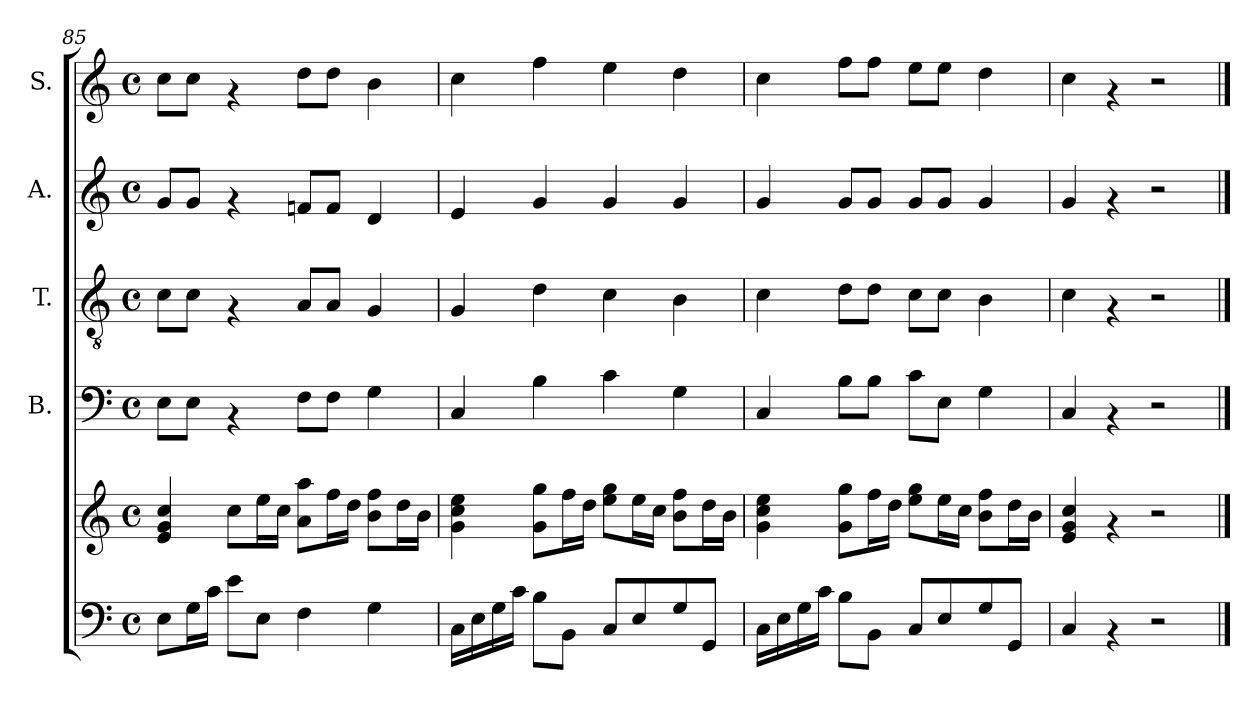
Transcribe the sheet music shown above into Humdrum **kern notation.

**kern	**kern	**kern	**kern	**kern	**kern
*part6	*part5	*part4	*part3	*part2	*part1
*staff6	*staff5	*staff4	*staff3	*staff2	*staff1
*	*	*I"B.	*I"T.	*I"A.	*I"S.
*	*	*I'B.	*I'T.	*I'A.	*I'S.
*clefF4	*clefG2	*clefF4	*clefGv2	*clefG2	*clefG2
*k[]	*k[]	*k[]	*k[]	*k[]	*k[]
*C:	*C:	*C:	*C:	*C:	*C:
*M4/4	*M4/4	*M4/4	*M4/4	*M4/4	*M4/4
*met(c)	*met(c)	*met(c)	*met(c)	*met(c)	*met(c)
=85	=85	=85	=85	=85	=85
8E\L	4e/ 4g/ 4cc/	8E\L	8c\L	8g/L	8cc\L
16G\L	.	8E\J	8c\J	8g/J	8cc\J
16c\JJ	.	.	.	.	.
8e\L	8cc\L	4rAA	4rF	4rf	4rf
8E\J	16ee\L	.	.	.	.
.	16cc\JJ	.	.	.	.
4F\	8a\ 8aa\L	8F\L	8A/L	8fn/L	8dd\L
.	16ff\L	8F\J	8A/J	8f/J	8dd\J
.	16dd\JJ	.	.	.	.
4G\	8b\ 8ff\L	4G\	4G/	4d/	4b\
.	16dd\L	.	.	.	.
.	16b\JJ	.	.	.	.
=86	=86	=86	=86	=86	=86
16C\LL	4g\ 4cc\ 4ee\	4C/	4G/	4e/	4cc\
16E\	.	.	.	.	.
16G\	.	.	.	.	.
16c\JJ	.	.	.	.	.
8B\L	8g\ 8gg\L	4B\	4d\	4g/	4ff\
8BB\J	16ff\L	.	.	.	.
.	16dd\JJ	.	.	.	.
8C/L	8ee\ 8gg\L	4c\	4c\	4g/	4ee\
8E/	16ee\L	.	.	.	.
.	16cc\JJ	.	.	.	.
8G/	8b\ 8ff\L	4G\	4B\	4g/	4dd\
8GG/J	16dd\L	.	.	.	.
.	16b\JJ	.	.	.	.
=87	=87	=87	=87	=87	=87
16C\LL	4g\ 4cc\ 4ee\	4C/	4c\	4g/	4cc\
16E\	.	.	.	.	.
16G\	.	.	.	.	.
16c\JJ	.	.	.	.	.
8B\L	8g\ 8gg\L	8B\L	8d\L	8g/L	8ff\L
8BB\J	16ff\L	8B\J	8d\J	8g/J	8ff\J
.	16dd\JJ	.	.	.	.
8C/L	8ee\ 8gg\L	8c\L	8c\L	8g/L	8ee\L
8E/	16ee\L	8E\J	8c\J	8g/J	8ee\J
.	16cc\JJ	.	.	.	.
8G/	8b\ 8ff\L	4G\	4B\	4g/	4dd\
8GG/J	16dd\L	.	.	.	.
.	16b\JJ	.	.	.	.
=88	=88	=88	=88	=88	=88
4C/	4e/ 4g/ 4cc/	4C/	4c\	4g/	4cc\
4rAA	4rf	4rAA	4rF	4rf	4rf
2r	2r	2r	2r	2r	2r
==	==	==	==	==	==
*-	*-	*-	*-	*-	*-
